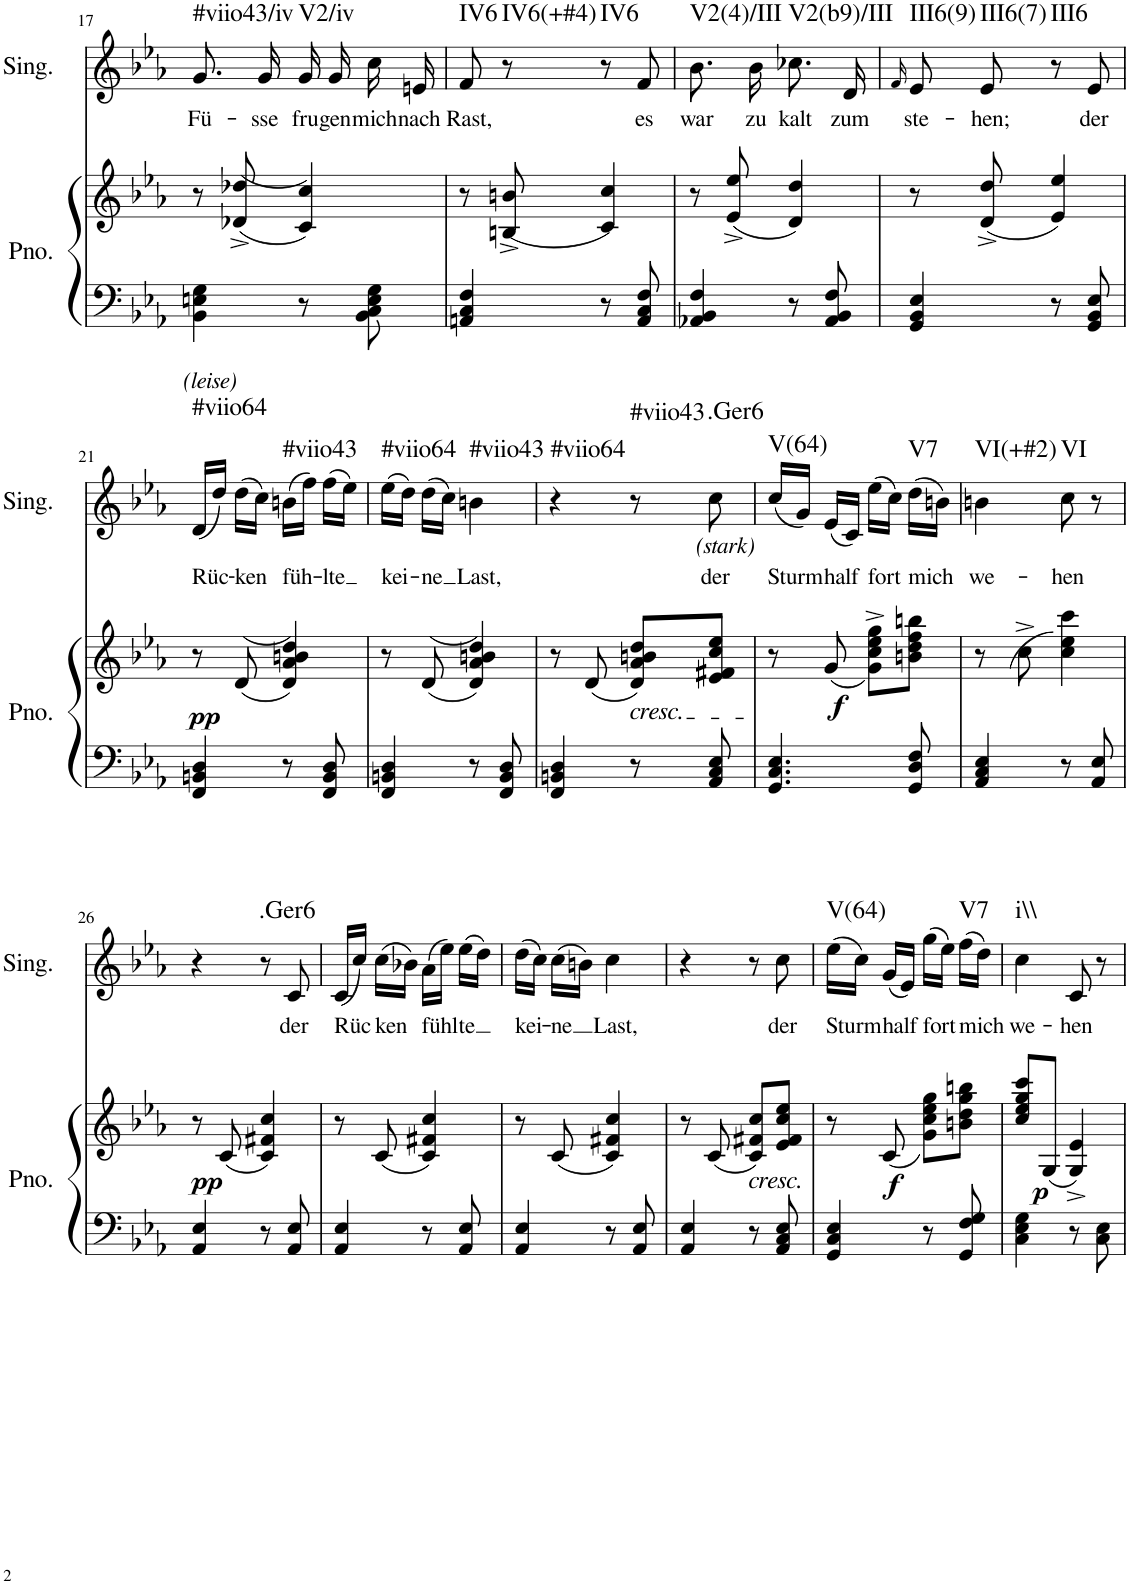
**kern	**kern	**dynam	**kern	**text	**harte
*part2	*part2	*part2	*part1	*part1	*part1
*staff3	*staff2	*staff2/3	*staff1	*staff1	*
*I"Pianoforte	*	*	*I"Singstimme	*	*
*I'Pno.	*	*	*I'Sing.	*	*
!!LO:PB:g=z
*clefF4	*clefG2	*	*clefG2	*	*
*k[b-e-a-]	*k[b-e-a-]	*	*k[b-e-a-]	*	*
*M2/4	*M2/4	*	*M2/4	*	*
=17	=17	=17	=17	=17	=17
!	!	!	!	!LO:LY:b	!LO:H:kt=#viio43/iv
4BB-\ 4En\ 4G\	8r	.	8.g/	Fü-	N
.	((8d-X/^ 8dd-X/^	.	.	.	.
!	!	!	!	!LO:LY:b	!
.	.	.	16g/	-sse	.
!	!	!	!	!LO:LY:b	!LO:H:kt=V2/iv
8r	4c/ 4cc/))	.	16g/	fru-	N
!	!	!	!	!LO:LY:b	!
.	.	.	16g/	-gen	.
!	!	!	!	!LO:LY:b	!
8BB-\ 8C\ 8E\ 8G\	.	.	16cc\	mich	.
!	!	!	!	!LO:LY:b	!
.	.	.	16en/	nach	.
=18	=18	=18	=18	=18	=18
!	!	!	!	!LO:LY:b	!LO:H:kt=IV6
4AAn/ 4C/ 4F/	8r	.	8f/	Rast,	N
!	!	!	!	!	!LO:H:kt=IV6(+#4)
.	(8Bn/^ 8bn/^	.	8r	.	N
!	!	!	!	!	!LO:H:kt=IV6
8r	4c/ 4cc/)	.	8r	.	N
!	!	!	!	!LO:LY:b	!
8AA/ 8C/ 8F/	.	.	8f/	es	.
=19	=19	=19	=19	=19	=19
!	!	!	!	!LO:LY:b	!LO:H:kt=V2(4)/III
4AA-X/ 4BB-/ 4F/	8r	.	8.b-\	war	N
.	(8e-/^ 8ee-/^	.	.	.	.
!	!	!	!	!LO:LY:b	!
.	.	.	16b-\	zu	.
!	!	!	!	!LO:LY:b	!LO:H:kt=V2(b9)/III
8r	4d/ 4dd/)	.	8.cc-X\	kalt	N
8AA-/ 8BB-/ 8F/	.	.	.	.	.
!	!	!	!	!LO:LY:b	!
.	.	.	16d/	zum	.
=20	=20	=20	=20	=20	=20
.	.	.	16qf/	.	.
!	!	!	!	!LO:LY:b	!LO:H:kt=III6(9)
4GG/ 4BB-/ 4E-/	8r	.	8e-/	ste-	N
!	!	!	!	!LO:LY:b	!LO:H:kt=III6(7)
.	(8d/^ 8dd/^	.	8e-/	-hen;	N
!	!	!	!	!	!LO:H:kt=III6
8r	4e-/ 4ee-/)	.	8r	.	N
!	!	!	!	!LO:LY:b	!
8GG/ 8BB-/ 8E-/	.	.	8e-/	der	.
!!LO:LB:g=z
=21	=21	=21	=21	=21	=21
!	!	!	!LO:TX:a:i:t=(leise)	!	!
!	!	!LO:DY:a=2	!	!LO:LY:b	!LO:H:kt=#viio64
4FF/ 4BBn/ 4D/	8r	pp	(16d/LL	Rüc-	N
.	.	.	16dd/JJ)	.	.
!	!	!	!	!LO:LY:b	!
.	((8d/	.	(16dd\LL	-ken	.
.	.	.	16cc\JJ)	.	.
!	!	!	!	!LO:LY:b	!LO:H:kt=#viio43
8r	4d/ 4a-/ 4bn/ 4dd/))	.	(16bn\LL	füh-	N
.	.	.	16ff\JJ)	.	.
!	!	!	!	!LO:LY:b	!
8FF/ 8BB/ 8D/	.	.	(16ff\LL	-lte	.
.	.	.	16ee-\JJ)	.	.
=22	=22	=22	=22	=22	=22
!	!	!	!	!LO:LY:b	!LO:H:kt=#viio64
4FF/ 4BBn/ 4D/	8r	.	(16ee-\LL	-kei-	N
.	.	.	16dd\JJ)	.	.
!	!	!	!	!LO:LY:b	!
.	((8d/	.	(16dd\LL	-ne	.
.	.	.	16cc\JJ)	.	.
!	!	!	!	!LO:LY:b	!LO:H:kt=#viio43
8r	4d/ 4a-/ 4bn/ 4dd/))	.	4bn\	Last,	N
8FF/ 8BB/ 8D/	.	.	.	.	.
=23	=23	=23	=23	=23	=23
!	!	!	!	!	!LO:H:kt=#viio64
4FF/ 4BBn/ 4D/	8r	.	4r	.	N
.	(8d/	.	.	.	.
!	!LO:TX:b:i:t=cresc.	!	!	!	!LO:H:kt=#viio43
8r	8d/ 8a-/ 8bn/ 8dd/L)	.	8r	.	N
!	!	!	!LO:TX:b:i:t=(stark)	!	!
!	!	!	!	!LO:LY:b	!LO:H:kt=.Ger6
8AA-/ 8C/ 8E-/	8e-/ 8f#X/ 8cc/ 8ee-/J	.	8cc\	der	N
=24	=24	=24	=24	=24	=24
!	!	!	!	!LO:LY:b	!LO:H:kt=V(64)
4.GG/ 4.C/ 4.E-/	8r	.	(16cc/LL	-Sturm	N
.	.	.	16g/JJ)	.	.
!	!	!LO:DY:b	!	!LO:LY:b	!
.	(<8g/	f	(16e-/LL	half	.
.	.	.	16c/JJ)	.	.
!	!	!	!	!LO:LY:b	!
.	8g\^ 8cc\^ 8ee-\^ 8gg\^L)	.	(16ee-\LL	-fort	.
.	.	.	16cc\JJ)	.	.
!	!	!	!	!LO:LY:b	!LO:H:kt=V7
8GG/ 8D/ 8F/	8bn\ 8dd\ 8ff\ 8bbn\J	.	(16dd\LL	mich	N
.	.	.	16bn\JJ)	.	.
=25	=25	=25	=25	=25	=25
!	!	!	!	!LO:LY:b	!LO:H:kt=VI(+#2)
4AA-/ 4C/ 4E-/	8r	.	4bn\	we-	N
.	(8cc^\	.	.	.	.
!	!	!	!	!LO:LY:b	!LO:H:kt=VI
8r	4cc\ 4ee-\ 4ccc\)	.	8cc\	-hen	N
8AA-/ 8E-/	.	.	8r	.	.
!!LO:LB:g=z
=26	=26	=26	=26	=26	=26
!	!	!LO:DY:a=2	!	!	!
4AA-/ 4E-/	8r	pp	4r	.	.
.	(8c/	.	.	.	.
!	!	!	!	!	!LO:H:kt=.Ger6
8r	4c/ 4f#X/ 4cc/)	.	8r	.	N
!	!	!	!	!LO:LY:b	!
8AA-/ 8E-/	.	.	8c/	der	.
=27	=27	=27	=27	=27	=27
!	!	!	!	!LO:LY:b	!
4AA-/ 4E-/	8r	.	(16c/LL	Rüc-	.
.	.	.	16cc/JJ)	.	.
!	!	!	!	!LO:LY:b	!
.	(8c/	.	(16cc\LL	-ken	.
.	.	.	16b-X\JJ)	.	.
!	!	!	!	!LO:LY:b	!
8r	4c/ 4f#X/ 4cc/)	.	(16a-\LL	fühl-	.
.	.	.	16ee-\JJ)	.	.
!	!	!	!	!LO:LY:b	!
8AA-/ 8E-/	.	.	(16ee-\LL	-te	.
.	.	.	16dd\JJ)	.	.
=28	=28	=28	=28	=28	=28
!	!	!	!	!LO:LY:b	!
4AA-/ 4E-/	8r	.	(16dd\LL	kei-	.
.	.	.	16cc\JJ)	.	.
!	!	!	!	!LO:LY:b	!
.	(8c/	.	(16cc\LL	-ne	.
.	.	.	16bn\JJ)	.	.
!	!	!	!	!LO:LY:b	!
8r	4c/ 4f#X/ 4cc/)	.	4cc\	Last,	.
8AA-/ 8E-/	.	.	.	.	.
=29	=29	=29	=29	=29	=29
4AA-/ 4E-/	8r	.	4r	.	.
.	(8c/	.	.	.	.
!	!LO:TX:b:i:t=cresc.	!	!	!	!
8r	8c/ 8f#X/ 8cc/L)	.	8r	.	.
!	!	!	!	!LO:LY:b	!
8AA-/ 8C/ 8E-/	8e-/ 8f#/ 8cc/ 8ee-/J	.	8cc\	der	.
=30	=30	=30	=30	=30	=30
!	!	!	!	!LO:LY:b	!LO:H:kt=V(64)
4GG/ 4C/ 4E-/	8r	.	(16ee-\LL	-Sturm	N
.	.	.	16cc\JJ)	.	.
!	!	!LO:DY:b	!	!LO:LY:b	!
.	(<8c/	f	(16g/LL	half	.
.	.	.	16e-/JJ)	.	.
!	!	!	!	!LO:LY:b	!
8r	8g\ 8cc\ 8ee-\ 8gg\L)	.	(16gg\LL	-fort	.
.	.	.	16ee-\JJ)	.	.
!	!	!	!	!LO:LY:b	!LO:H:kt=V7
8GG/ 8F/ 8G/	8bn\ 8dd\ 8gg\ 8bbn\J	.	(16ff\LL	mich	N
.	.	.	16dd\JJ)	.	.
=31	=31	=31	=31	=31	=31
!	!	!	!	!LO:LY:b	!LO:H:kt=i\\
4C\ 4E-\ 4G\	8cc/ 8ee-/ 8gg/ 8ccc/L	.	4cc\	we-	N
!	!	!LO:DY:b	!	!	!
.	(8G/J	p	.	.	.
!	!	!	!	!LO:LY:b	!
8r	4G/^ 4e-/^)	.	8c/	-hen	.
8C\ 8E-\	.	.	8r	.	.
=	=	=	=	=	=
*-	*-	*-	*-	*-	*-
